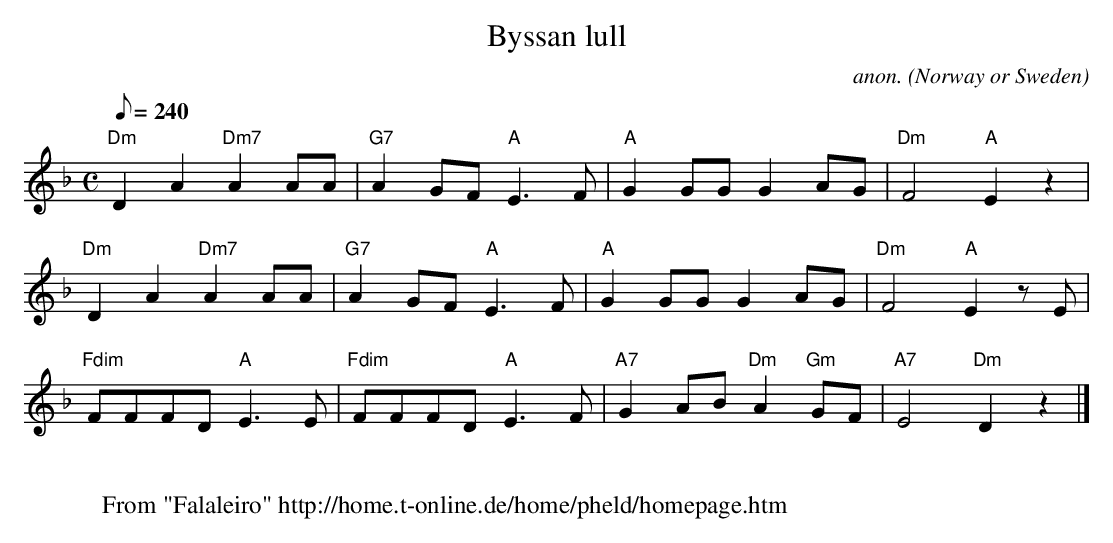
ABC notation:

X:1
T:Byssan lull
M:C
L:1/8
Q:240
C:anon.
O:Norway or Sweden
K:Dm
"Dm"D2A2"Dm7"A2AA|"G7"A2GF"A"E3F|"A"G2GGG2AG|"Dm"F4"A"E2z2|
"Dm"D2A2"Dm7"A2AA|"G7"A2GF"A"E3F|"A"G2GGG2AG|"Dm"F4"A"E2zE|
"Fdim"FFFD"A"E3E|"Fdim"FFFD"A"E3F|"A7"G2AB"Dm"A2"Gm"GF|"A7"E4"Dm"D2z2|]
W:
W: From "Falaleiro" http://home.t-online.de/home/pheld/homepage.htm
